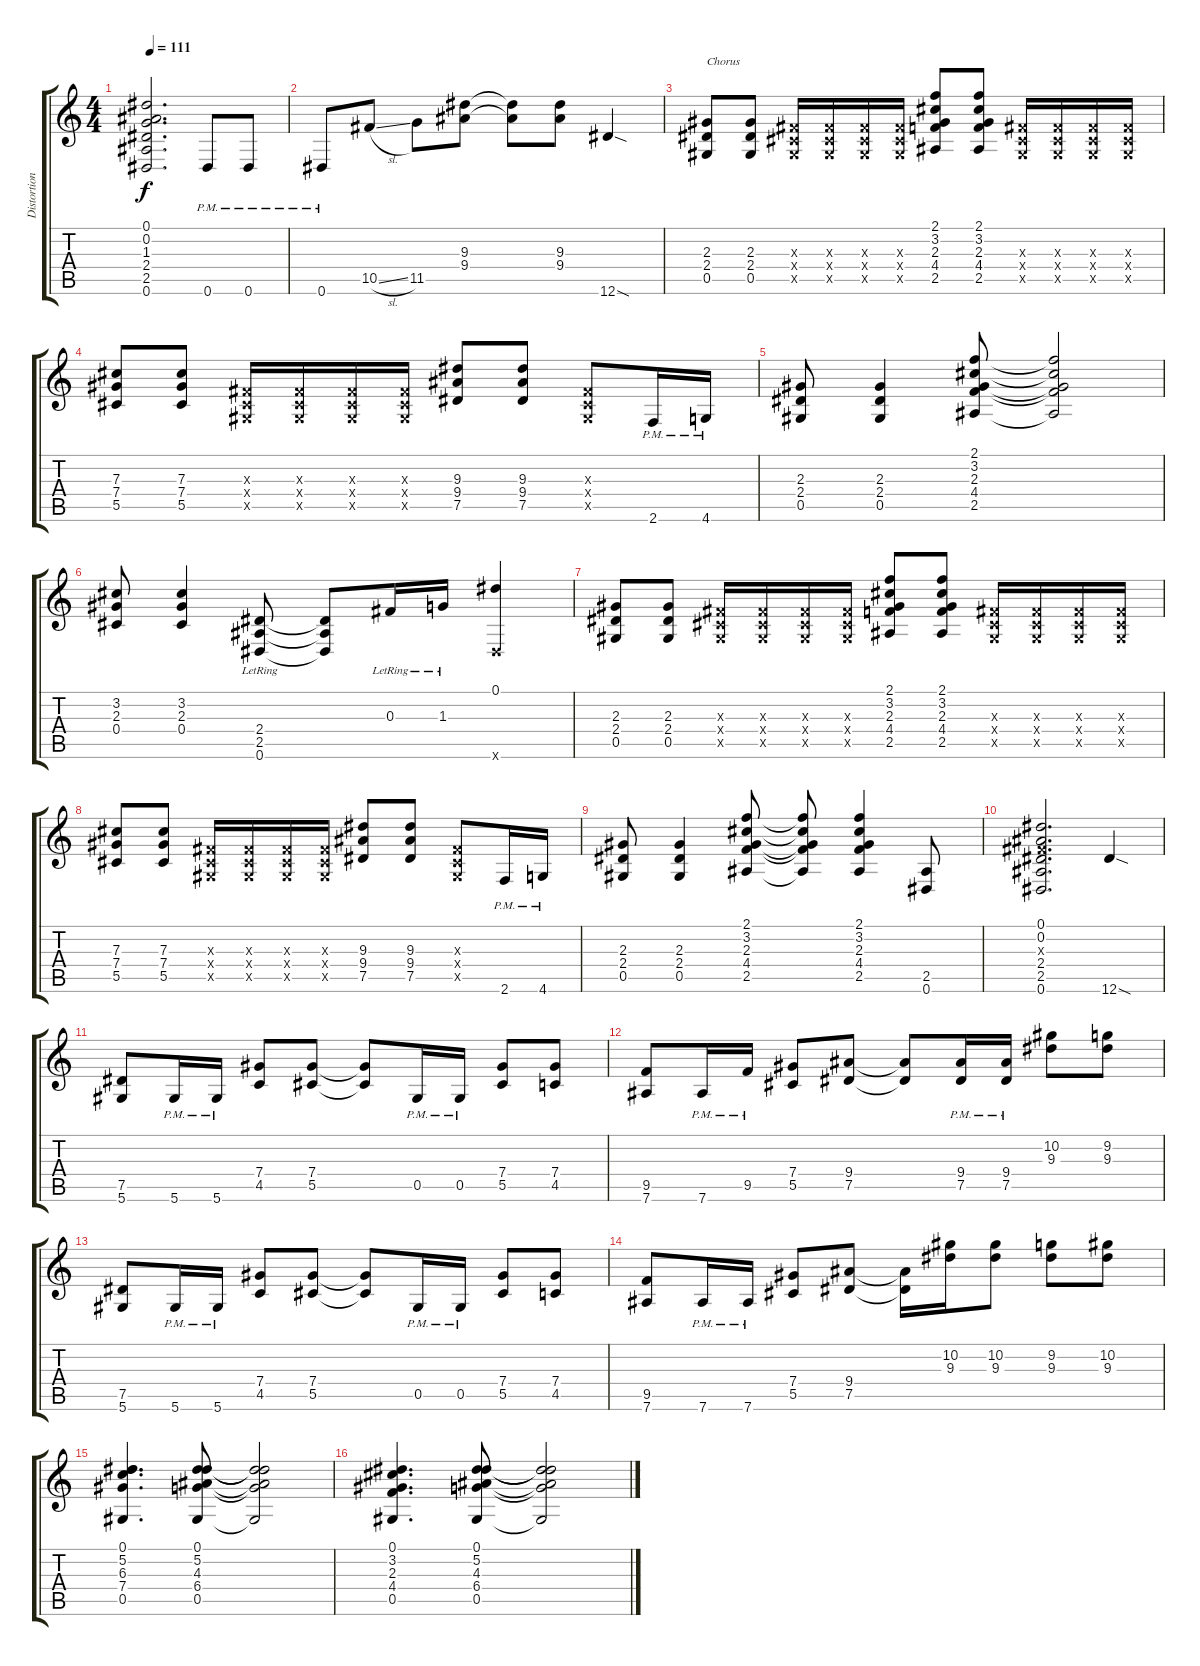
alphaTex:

\track ("Distortion Guitar" "Distortion") {instrument distortionguitar}
\staff {score tabs}
\tuning (Eb4 Bb3 Gb3 Db3 Ab2 Eb2) {hide}
\ts (4 4)
\tempo 111
\clef g2
\ks c
(0.1{t} 0.2{t} 1.3{t} 2.4{t} 2.5{t} 0.6{t}).2{d dy f} 0.6{pm}.8 0.6{pm}.8 |
0.6{pm}.8 10.5{sl}.8 11.5.8 (9.3 9.4).8 (9.3{t} 9.4{t}).8 (9.3 9.4).8 12.6{sod}.4 |
(2.3 2.4 0.5).8{txt "Chorus"} (2.3 2.4 0.5).8 (0.3{x} 0.4{x} 0.5{x}).16 (0.3{x} 0.4{x} 0.5{x}).16 (0.3{x} 0.4{x} 0.5{x}).16 (0.3{x} 0.4{x} 0.5{x}).16 (2.1 3.2 2.3 4.4 2.5).8 (2.1 3.2 2.3 4.4 2.5).8 (0.3{x} 0.4{x} 0.5{x}).16 (0.3{x} 0.4{x} 0.5{x}).16 (0.3{x} 0.4{x} 0.5{x}).16 (0.3{x} 0.4{x} 0.5{x}).16 |
(7.3 7.4 5.5).8 (7.3 7.4 5.5).8 (0.3{x} 0.4{x} 0.5{x}).16 (0.3{x} 0.4{x} 0.5{x}).16 (0.3{x} 0.4{x} 0.5{x}).16 (0.3{x} 0.4{x} 0.5{x}).16 (9.3 9.4 7.5).8 (9.3 9.4 7.5).8 (0.3{x} 0.4{x} 0.5{x}).8 2.6{pm}.16 4.6{pm}.16 |
(2.3 2.4 0.5).8 (2.3 2.4 0.5).4 (2.1 3.2 2.3 4.4 2.5).8 (2.1{t} 3.2{t} 2.3{t} 4.4{t} 2.5{t}).2 |
(3.2 2.3 0.4).8 (3.2 2.3 0.4).4 (2.4{lr} 2.5{lr} 0.6{lr}).8 (2.4{t} 2.5{t} 0.6{t}).8 0.3{lr}.16 1.3{lr}.16 (0.1 0.6{x}).4 |
(2.3 2.4 0.5).8 (2.3 2.4 0.5).8 (0.3{x} 0.4{x} 0.5{x}).16 (0.3{x} 0.4{x} 0.5{x}).16 (0.3{x} 0.4{x} 0.5{x}).16 (0.3{x} 0.4{x} 0.5{x}).16 (2.1 3.2 2.3 4.4 2.5).8 (2.1 3.2 2.3 4.4 2.5).8 (0.3{x} 0.4{x} 0.5{x}).16 (0.3{x} 0.4{x} 0.5{x}).16 (0.3{x} 0.4{x} 0.5{x}).16 (0.3{x} 0.4{x} 0.5{x}).16 |
(7.3 7.4 5.5).8 (7.3 7.4 5.5).8 (0.3{x} 0.4{x} 0.5{x}).16 (0.3{x} 0.4{x} 0.5{x}).16 (0.3{x} 0.4{x} 0.5{x}).16 (0.3{x} 0.4{x} 0.5{x}).16 (9.3 9.4 7.5).8 (9.3 9.4 7.5).8 (0.3{x} 0.4{x} 0.5{x}).8 2.6{pm}.16 4.6{pm}.16 |
(2.3 2.4 0.5).8 (2.3 2.4 0.5).4 (2.1 3.2 2.3 4.4 2.5).8 (2.1{t} 3.2{t} 2.3{t} 4.4{t} 2.5{t}).8 (2.1 3.2 2.3 4.4 2.5).4 (2.5 0.6).8 |
(0.1 0.2 0.3{x} 2.4 2.5 0.6).2{d} 12.6{sod}.4 |
(7.5 5.6).8 5.6{pm}.16 5.6{pm}.16 (7.4 4.5).8 (7.4 5.5).8 (7.4{t} 5.5{t}).8 0.5{pm}.16 0.5{pm}.16 (7.4 5.5).8 (7.4 4.5).8 |
(9.5 7.6).8 7.6{pm}.16 9.5{pm}.16 (7.4 5.5).8 (9.4 7.5).8 (9.4{t} 7.5{t}).8 (9.4{pm} 7.5).16 (9.4{pm} 7.5).16 (10.2 9.3).8 (9.2 9.3).8 |
(7.5 5.6).8 5.6{pm}.16 5.6{pm}.16 (7.4 4.5).8 (7.4 5.5).8 (7.4{t} 5.5{t}).8 0.5{pm}.16 0.5{pm}.16 (7.4 5.5).8 (7.4 4.5).8 |
(9.5 7.6).8 7.6{pm}.16 7.6{pm}.16 (7.4 5.5).8 (9.4 7.5).8 (9.4{t} 7.5{t}).16 (10.2 9.3).16 (10.2 9.3).8 (9.2 9.3).8 (10.2 9.3).8 |
(0.1 5.2 6.3 7.4 0.5).4{d} (0.1 5.2 4.3 6.4 0.5).8 (0.1{t} 5.2{t} 4.3{t} 6.4{t} 0.5{t}).2 |
(0.1 3.2 2.3 4.4 0.5).4{d} (0.1 5.2 4.3 6.4 0.5).8 (0.1{t} 5.2{t} 4.3{t} 6.4{t} 0.5{t}).2
